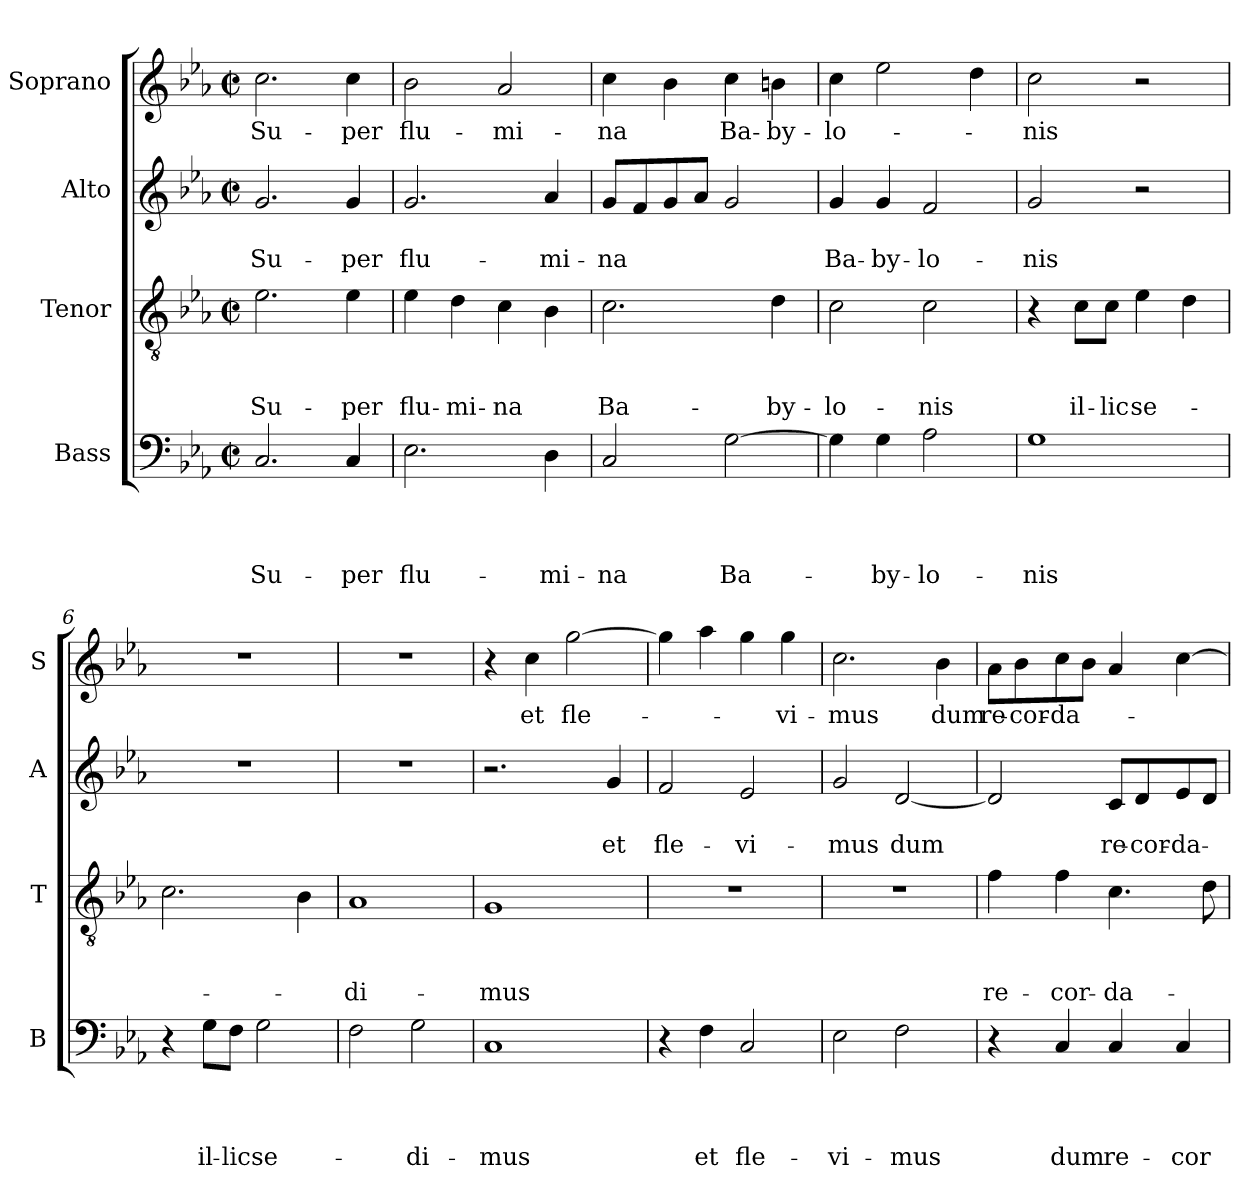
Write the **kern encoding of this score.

**kern	**text	**text	**text	**text	**kern	**text	**text	**text	**kern	**text	**text	**kern	**text
*part4	*part4	*part4	*part4	*part4	*part3	*part3	*part3	*part3	*part2	*part2	*part2	*part1	*part1
*staff4	*staff4	*staff4	*staff4	*staff4	*staff3	*staff3	*staff3	*staff3	*staff2	*staff2	*staff2	*staff1	*staff1
*I"Bass	*	*	*	*	*I"Tenor	*	*	*	*I"Alto	*	*	*I"Soprano	*
*I'B	*	*	*	*	*I'T	*	*	*	*I'A	*	*	*I'S	*
*clefF4	*	*	*	*	*clefGv2	*	*	*	*clefG2	*	*	*clefG2	*
*k[b-e-a-]	*	*	*	*	*k[b-e-a-]	*	*	*	*k[b-e-a-]	*	*	*k[b-e-a-]	*
*E-:	*	*	*	*	*E-:	*	*	*	*E-:	*	*	*E-:	*
*M2/2	*	*	*	*	*M2/2	*	*	*	*M2/2	*	*	*M2/2	*
*met(c|)	*	*	*	*	*met(c|)	*	*	*	*met(c|)	*	*	*met(c|)	*
=1	=1	=1	=1	=1	=1	=1	=1	=1	=1	=1	=1	=1	=1
!	!	!	!	!LO:LY:b	!	!	!	!LO:LY:b	!	!	!LO:LY:b	!	!LO:LY:b
2.C/	.	.	.	Su-	2.e-\	.	.	Su-	2.g/	.	Su-	2.cc\	Su-
!	!	!	!	!LO:LY:b	!	!	!	!LO:LY:b	!	!	!LO:LY:b	!	!LO:LY:b
4C/	.	.	.	-per	4e-\	.	.	-per	4g/	.	-per	4cc\	-per
=2	=2	=2	=2	=2	=2	=2	=2	=2	=2	=2	=2	=2	=2
!	!	!	!	!LO:LY:b	!	!	!	!LO:LY:b	!	!	!LO:LY:b	!	!LO:LY:b
2.E-\	.	.	.	flu-	4e-\	.	.	flu-	2.g/	.	flu-	2b-\	flu-
!	!	!	!	!	!	!	!	!LO:LY:b:rj	!	!	!	!	!
.	.	.	.	.	4d\	.	.	-mi-	.	.	.	.	.
!	!	!	!	!	!	!	!	!LO:LY:b	!	!	!	!	!LO:LY:b
.	.	.	.	.	4c\	.	.	-na	.	.	.	2a-/	-mi-
!	!	!	!	!LO:LY:b	!	!	!	!	!	!	!LO:LY:b	!	!
4D\	.	.	.	-mi-	4B-\	.	.	.	4a-/	.	-mi-	.	.
=3	=3	=3	=3	=3	=3	=3	=3	=3	=3	=3	=3	=3	=3
!	!	!	!	!LO:LY:b	!	!	!	!LO:LY:b	!	!	!LO:LY:b	!	!LO:LY:b
2C/	.	.	.	-na	2.c\	.	.	Ba-	8g/L	.	-na	4cc\	-na
.	.	.	.	.	.	.	.	.	8f/	.	.	.	.
.	.	.	.	.	.	.	.	.	8g/	.	.	4b-\	.
.	.	.	.	.	.	.	.	.	8a-/J	.	.	.	.
!	!	!	!	!LO:LY:b	!	!	!	!	!	!	!	!	!LO:LY:b
[>2G\	.	.	.	Ba-	.	.	.	.	2g/	.	.	4cc\	Ba-
!	!	!	!	!	!	!	!	!LO:LY:b	!	!	!	!	!LO:LY:b:rj
.	.	.	.	.	4d\	.	.	-by-	.	.	.	4bn\	-by-
=4	=4	=4	=4	=4	=4	=4	=4	=4	=4	=4	=4	=4	=4
!	!	!	!	!	!	!	!	!LO:LY:b	!	!	!LO:LY:b	!	!LO:LY:b
4G\]	.	.	.	.	2c\	.	.	-lo-	4g/	.	Ba-	4cc\	-lo-
!	!	!	!	!LO:LY:b	!	!	!	!	!	!	!LO:LY:b	!	!
4G\	.	.	.	-by-	.	.	.	.	4g/	.	-by-	2ee-\	.
!	!	!	!	!LO:LY:b:rj	!	!	!	!LO:LY:b	!	!	!LO:LY:b:rj	!	!
2A-\	.	.	.	-lo-	2c\	.	.	-nis	2f/	.	-lo-	.	.
.	.	.	.	.	.	.	.	.	.	.	.	4dd\	.
=5	=5	=5	=5	=5	=5	=5	=5	=5	=5	=5	=5	=5	=5
!	!	!	!	!LO:LY:b	!	!	!	!	!	!	!LO:LY:b	!	!LO:LY:b
1G	.	.	.	-nis	4r	.	.	.	2g/	.	-nis	2cc\	-nis
!	!	!	!	!	!	!	!	!LO:LY:b	!	!	!	!	!
.	.	.	.	.	8c\L	.	.	il-	.	.	.	.	.
!	!	!	!	!	!	!	!	!LO:LY:b:rj	!	!	!	!	!
.	.	.	.	.	8c\J	.	.	-lic	.	.	.	.	.
!	!	!	!	!	!	!	!	!LO:LY:b	!	!	!	!	!
.	.	.	.	.	4e-\	.	.	se-	2r	.	.	2r	.
.	.	.	.	.	4d\	.	.	.	.	.	.	.	.
=6	=6	=6	=6	=6	=6	=6	=6	=6	=6	=6	=6	=6	=6
4r	.	.	.	.	2.c\	.	.	.	1r	.	.	1r	.
!	!	!	!	!LO:LY:b	!	!	!	!	!	!	!	!	!
8G\L	.	.	.	il-	.	.	.	.	.	.	.	.	.
!	!	!	!	!LO:LY:b:rj	!	!	!	!	!	!	!	!	!
8F\J	.	.	.	-lic	.	.	.	.	.	.	.	.	.
!	!	!	!	!LO:LY:b	!	!	!	!	!	!	!	!	!
2G\	.	.	.	se-	.	.	.	.	.	.	.	.	.
.	.	.	.	.	4B-\	.	.	.	.	.	.	.	.
=7	=7	=7	=7	=7	=7	=7	=7	=7	=7	=7	=7	=7	=7
!	!	!	!	!	!	!	!	!LO:LY:b	!	!	!	!	!
2F\	.	.	.	.	1A-	.	.	-di-	1r	.	.	1r	.
!	!	!	!	!LO:LY:b	!	!	!	!	!	!	!	!	!
2G\	.	.	.	-di-	.	.	.	.	.	.	.	.	.
!!LO:LB:g=z
=8	=8	=8	=8	=8	=8	=8	=8	=8	=8	=8	=8	=8	=8
!	!	!	!	!LO:LY:b	!	!	!	!LO:LY:b	!	!	!	!	!
1C	.	.	.	-mus	1G	.	.	-mus	2.r	.	.	4r	.
!	!	!	!	!	!	!	!	!	!	!	!	!	!LO:LY:b
.	.	.	.	.	.	.	.	.	.	.	.	4cc\	et
!	!	!	!	!	!	!	!	!	!	!	!	!	!LO:LY:b
.	.	.	.	.	.	.	.	.	.	.	.	[>2gg\	fle-
!	!	!	!	!	!	!	!	!	!	!	!LO:LY:b	!	!
.	.	.	.	.	.	.	.	.	4g/	.	et	.	.
=9	=9	=9	=9	=9	=9	=9	=9	=9	=9	=9	=9	=9	=9
!	!	!	!	!	!	!	!	!	!	!	!LO:LY:b	!	!
4r	.	.	.	.	1r	.	.	.	2f/	.	fle-	4gg\]	.
!	!	!	!	!LO:LY:b	!	!	!	!	!	!	!	!	!
4F\	.	.	.	et	.	.	.	.	.	.	.	4aa-\	.
!	!	!	!	!LO:LY:b	!	!	!	!	!	!	!LO:LY:b	!	!
2C/	.	.	.	fle-	.	.	.	.	2e-/	.	-vi-	4gg\	.
!	!	!	!	!	!	!	!	!	!	!	!	!	!LO:LY:b
.	.	.	.	.	.	.	.	.	.	.	.	4gg\	-vi-
=10	=10	=10	=10	=10	=10	=10	=10	=10	=10	=10	=10	=10	=10
!	!	!	!	!LO:LY:b	!	!	!	!	!	!	!LO:LY:b	!	!LO:LY:b
2E-\	.	.	.	-vi-	1r	.	.	.	2g/	.	-mus	2.cc\	-mus
!	!	!	!	!LO:LY:b	!	!	!	!	!	!	!LO:LY:b	!	!
2F\	.	.	.	-mus	.	.	.	.	[<2d/	.	dum	.	.
!	!	!	!	!	!	!	!	!	!	!	!	!	!LO:LY:b
.	.	.	.	.	.	.	.	.	.	.	.	4b-\	dum
=11	=11	=11	=11	=11	=11	=11	=11	=11	=11	=11	=11	=11	=11
!	!	!	!	!	!	!	!	!LO:LY:b	!	!	!	!	!LO:LY:b
4r	.	.	.	.	4f\	.	.	re-	2d/]	.	.	8a-\L	re-
!	!	!	!	!	!	!	!	!	!	!	!	!	!LO:LY:b
.	.	.	.	.	.	.	.	.	.	.	.	8b-\	-cor-
!	!	!	!	!LO:LY:b	!	!	!	!LO:LY:b	!	!	!	!	!LO:LY:b:rj
4C/	.	.	.	dum	4f\	.	.	-cor-	.	.	.	8cc\	-da-
.	.	.	.	.	.	.	.	.	.	.	.	8b-\J	.
!	!	!	!	!LO:LY:b	!	!	!	!LO:LY:b	!	!	!LO:LY:b	!	!
4C/	.	.	.	re-	4.c\	.	.	-da-	8c/L	.	re-	4a-/	.
!	!	!	!	!	!	!	!	!	!	!	!LO:LY:b	!	!
.	.	.	.	.	.	.	.	.	8d/	.	-cor-	.	.
!	!	!	!	!LO:LY:b	!	!	!	!	!	!	!LO:LY:b:rj	!	!
4C/	.	.	.	-cor-	.	.	.	.	8e-/	.	-da-	[>4cc\	.
.	.	.	.	.	8d\	.	.	.	8d/J	.	.	.	.
=	=	=	=	=	=	=	=	=	=	=	=	=	=
*-	*-	*-	*-	*-	*-	*-	*-	*-	*-	*-	*-	*-	*-
